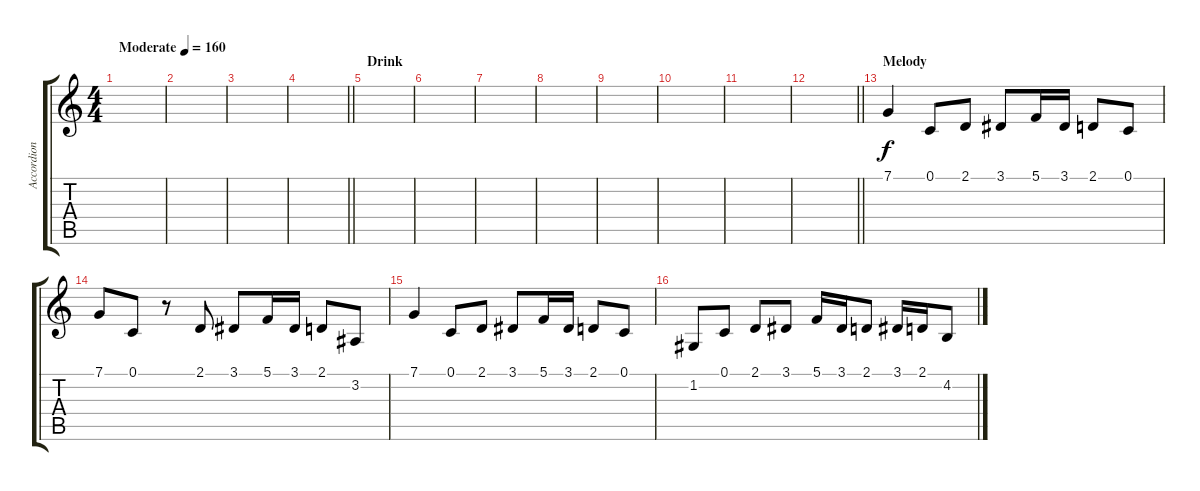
\track ("Accordion" "Accordion") {instrument accordion}
\staff {score tabs}
\tuning (C4 G3 Eb3 Bb2 F2 C2) {hide}
\ts (4 4)
\tempo (160 "Moderate")
\clef g2
\ks c
|
|
|
\barLineRight lightlight
|
\section ("" "Drink")
|
|
|
|
|
|
|
\barLineRight lightlight
|
\section ("" "Melody")
7.1.4 0.1.8 2.1.8 3.1.8 5.1.16 3.1.16 2.1.8 0.1.8 |
7.1.8 0.1.8 r.8 2.1.8 3.1.8 5.1.16 3.1.16 2.1.8 3.2.8 |
7.1.4 0.1.8 2.1.8 3.1.8 5.1.16 3.1.16 2.1.8 0.1.8 |
1.2.8 0.1.8 2.1.8 3.1.8 5.1.16 3.1.16 2.1.8 3.1.16 2.1.16 4.2.8
